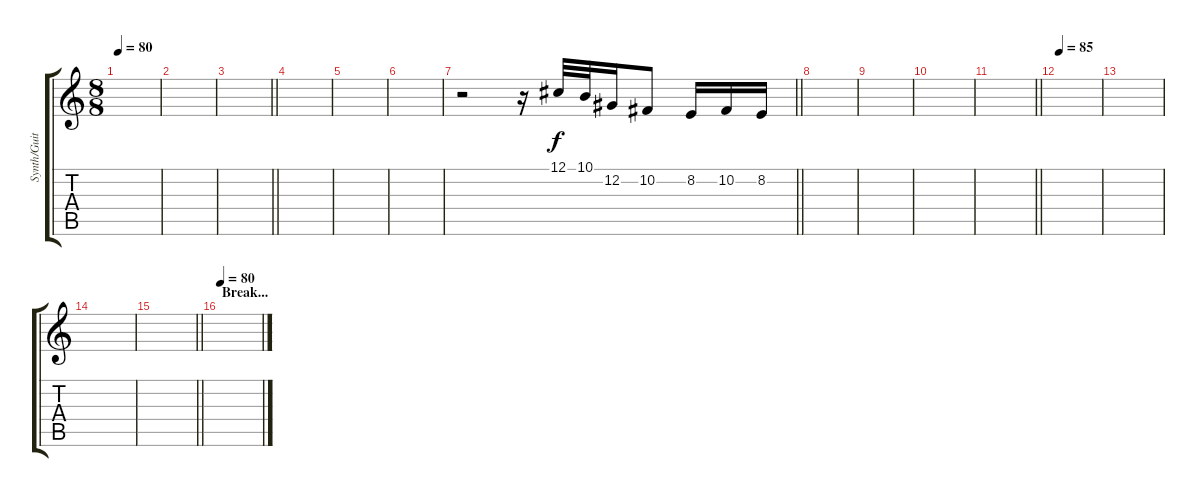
\track ("Synth/Guitar and piano fills" "Synth/Guit") {instrument lead1square}
\staff {score tabs}
\tuning (Db4 Ab3 E3 B2 Gb2 Db2) {hide}
\ts (8 8)
\tempo 80
\clef g2
\ks c
|
|
\barLineRight lightlight
|
|
|
|
\barLineRight lightlight
r.2{instrument acousticgrandpiano} r.16 12.1.32 10.1.32 12.2.16 10.2.8 8.2.16 10.2.16 8.2.16 |
|
|
|
\barLineRight lightlight
|
\tempo 85
|
|
|
\barLineRight lightlight
|
\section ("" "Break...")
\tempo 80
